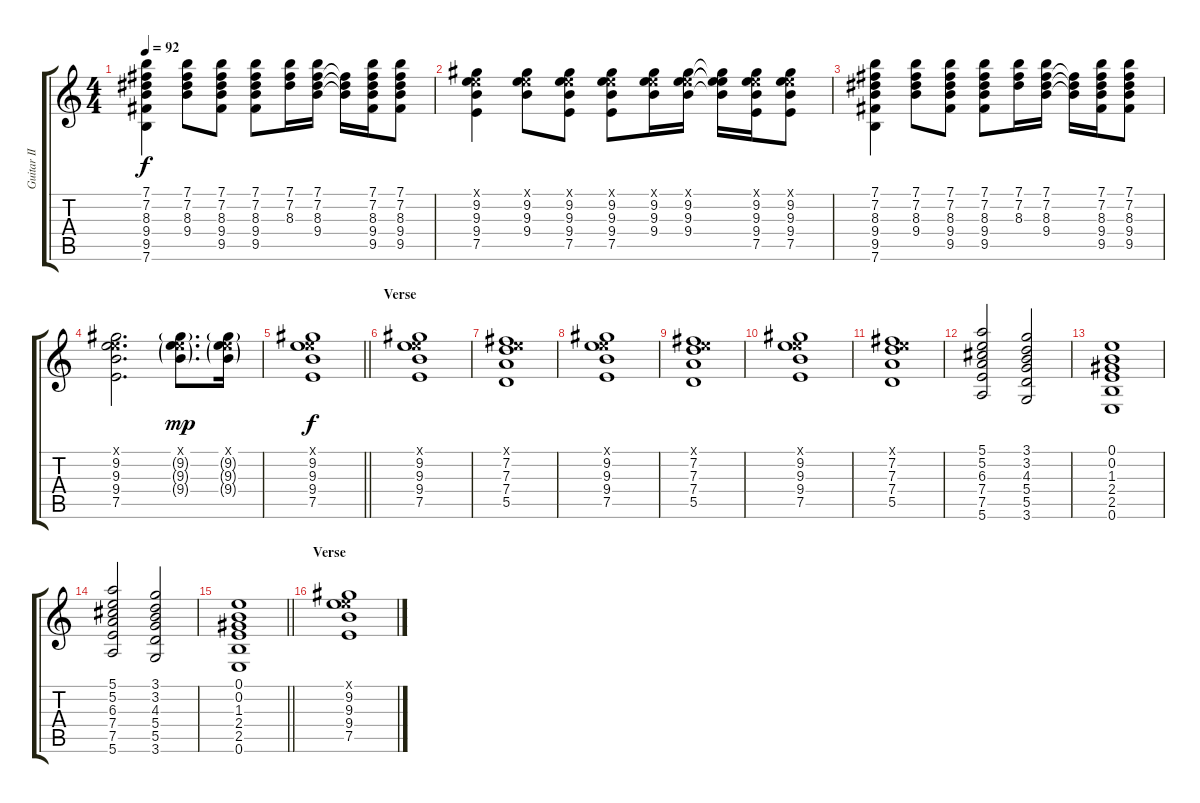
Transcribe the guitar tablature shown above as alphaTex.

\track ("Guitar II" "Guitar II") {instrument acousticguitarnylon}
\staff {score tabs}
\tuning (E4 B3 G3 D3 A2 E2) {hide}
\ts (4 4)
\tempo 92
\clef g2
\ks c
(7.1 7.2 8.3 9.4 9.5 7.6).4{dy f} (7.1 7.2 8.3 9.4).8 (7.1 7.2 8.3 9.4 9.5).8 (7.1 7.2 8.3 9.4 9.5).8 (7.1 7.2 8.3).16 (7.1 7.2 8.3 9.4).16 (7.2{t} 8.3{t} 9.4{t}).16 (7.1 7.2 8.3 9.4 9.5).16 (7.1 7.2 8.3 9.4 9.5).8 |
(0.1{x} 9.2 9.3 9.4 7.5).4 (0.1{x} 9.2 9.3 9.4).8 (0.1{x} 9.2 9.3 9.4 7.5).8 (0.1{x} 9.2 9.3 9.4 7.5).8 (0.1{x} 9.2 9.3 9.4).16 (0.1{x} 9.2 9.3 9.4).16 (0.1{t} 9.2{t} 9.3{t} 9.4{t}).16 (0.1{x} 9.2 9.3 9.4 7.5).16 (0.1{x} 9.2 9.3 9.4 7.5).8 |
(7.1 7.2 8.3 9.4 9.5 7.6).4 (7.1 7.2 8.3 9.4).8 (7.1 7.2 8.3 9.4 9.5).8 (7.1 7.2 8.3 9.4 9.5).8 (7.1 7.2 8.3).16 (7.1 7.2 8.3 9.4).16 (7.2{t} 8.3{t} 9.4{t}).16 (7.1 7.2 8.3 9.4 9.5).16 (7.1 7.2 8.3 9.4 9.5).8 |
(0.1{x} 9.2 9.3 9.4 7.5).2{d} (0.1{x} 9.2{g} 9.3{g} 9.4{g}).8{d dy mp} (0.1{x} 9.2{g} 9.3{g} 9.4{g}).16 |
\barLineRight lightlight
(0.1{x} 9.2 9.3 9.4 7.5).1{dy f} |
\section ("" "Verse")
(0.1{x} 9.2 9.3 9.4 7.5).1 |
(0.1{x} 7.2 7.3 7.4 5.5).1 |
(0.1{x} 9.2 9.3 9.4 7.5).1 |
(0.1{x} 7.2 7.3 7.4 5.5).1 |
(0.1{x} 9.2 9.3 9.4 7.5).1 |
(0.1{x} 7.2 7.3 7.4 5.5).1 |
(5.1 5.2 6.3 7.4 7.5 5.6).2 (3.1 3.2 4.3 5.4 5.5 3.6).2 |
(0.1 0.2 1.3 2.4 2.5 0.6).1 |
(5.1 5.2 6.3 7.4 7.5 5.6).2 (3.1 3.2 4.3 5.4 5.5 3.6).2 |
\barLineRight lightlight
(0.1 0.2 1.3 2.4 2.5 0.6).1 |
\section ("" "Verse")
(0.1{x} 9.2 9.3 9.4 7.5).1
